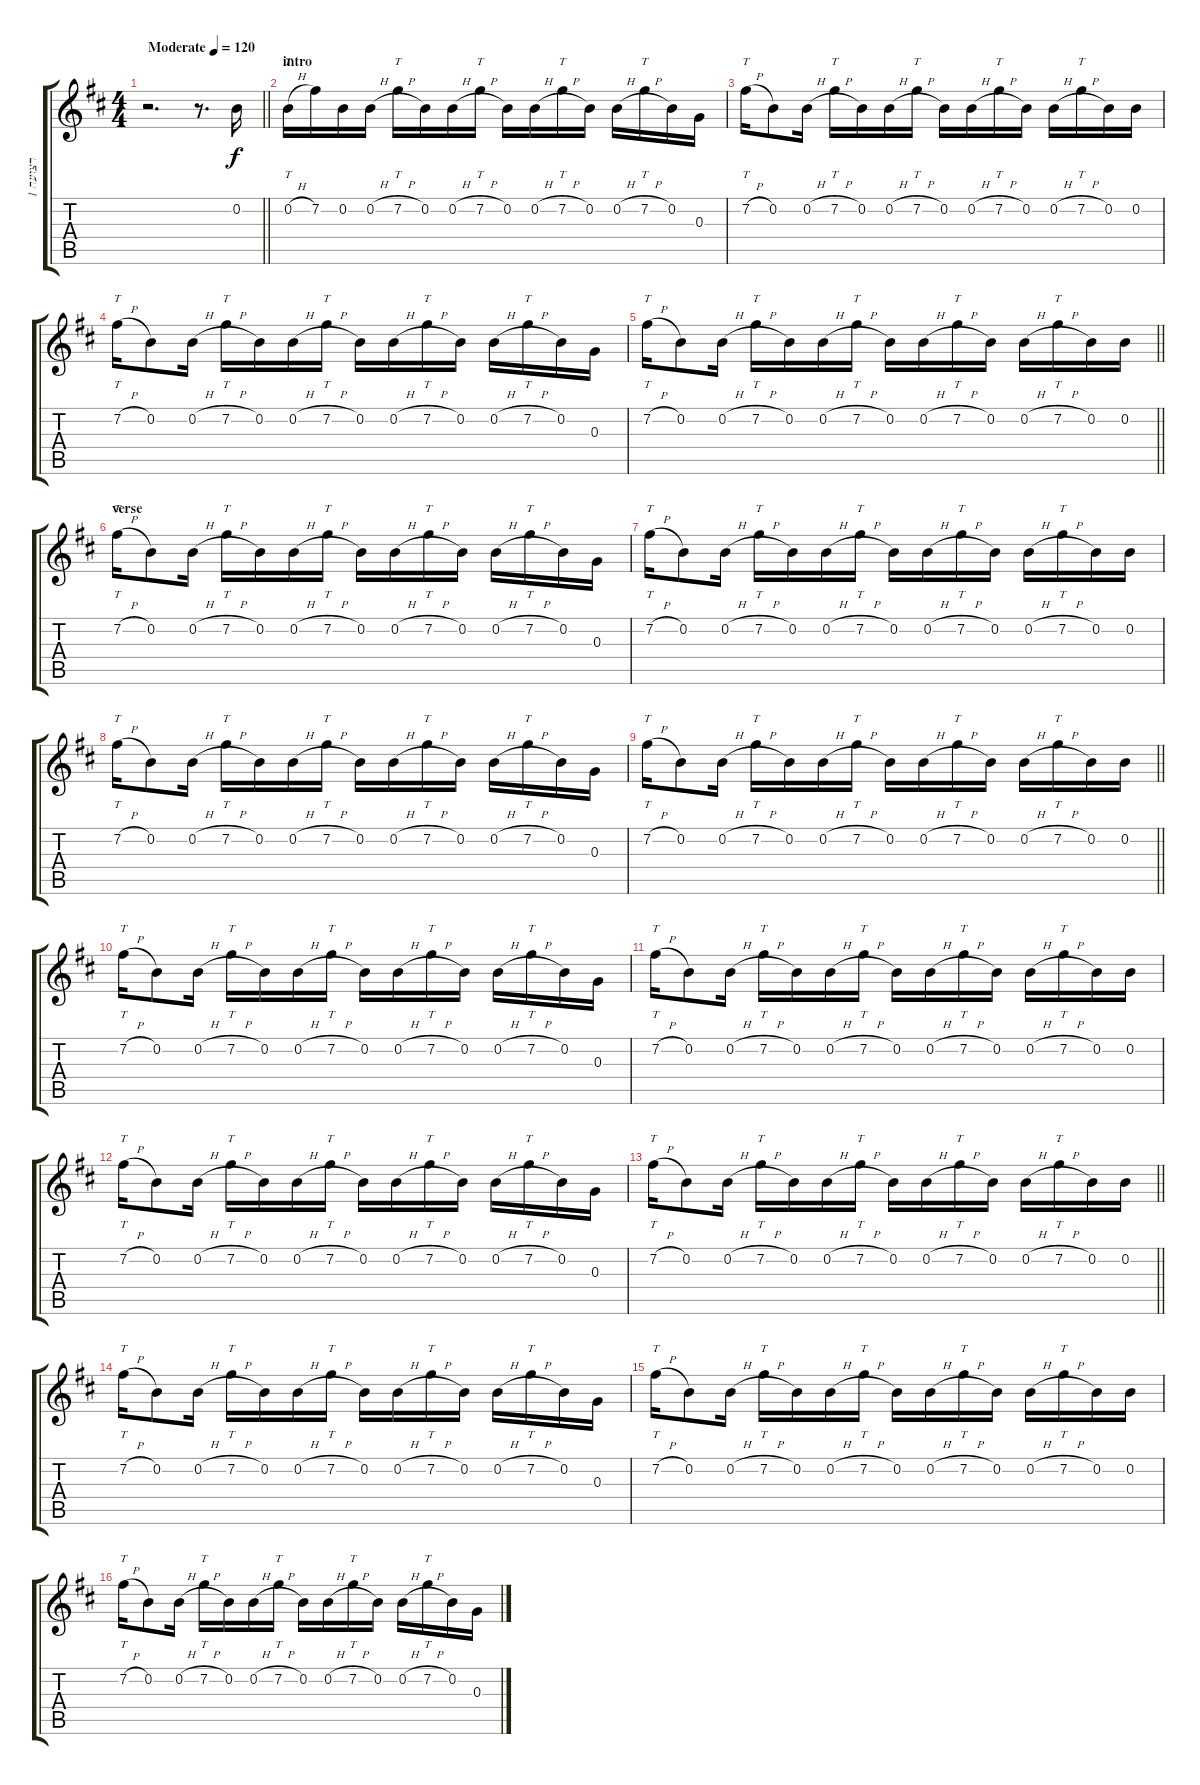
\track ("רצועה 1" "רצועה 1") {instrument distortionguitar}
\staff {score tabs}
\tuning (E4 B3 G3 D3 A2 E2) {hide}
\ts (4 4)
\tempo (120 "Moderate")
\clef g2
\barLineRight lightlight
\ks bminor
r.2{d dy f instrument distortionguitar} r.8{d} 0.2.16 |
\section ("" "intro")
0.2{h}.16{tt} 7.2.16 0.2.16 0.2{h}.16 7.2{h}.16{tt} 0.2.16 0.2{h}.16 7.2{h}.16{tt} 0.2.16 0.2{h}.16 7.2{h}.16{tt} 0.2.16 0.2{h}.16 7.2{h}.16{tt} 0.2.16 0.3.16 |
7.2{h}.16{tt} 0.2.8 0.2{h}.16 7.2{h}.16{tt} 0.2.16 0.2{h}.16 7.2{h}.16{tt} 0.2.16 0.2{h}.16 7.2{h}.16{tt} 0.2.16 0.2{h}.16 7.2{h}.16{tt} 0.2.16 0.2.16 |
7.2{h}.16{tt} 0.2.8 0.2{h}.16 7.2{h}.16{tt} 0.2.16 0.2{h}.16 7.2{h}.16{tt} 0.2.16 0.2{h}.16 7.2{h}.16{tt} 0.2.16 0.2{h}.16 7.2{h}.16{tt} 0.2.16 0.3.16 |
\barLineRight lightlight
7.2{h}.16{tt} 0.2.8 0.2{h}.16 7.2{h}.16{tt} 0.2.16 0.2{h}.16 7.2{h}.16{tt} 0.2.16 0.2{h}.16 7.2{h}.16{tt} 0.2.16 0.2{h}.16 7.2{h}.16{tt} 0.2.16 0.2.16 |
\section ("" "verse")
7.2{h}.16{tt} 0.2.8 0.2{h}.16 7.2{h}.16{tt} 0.2.16 0.2{h}.16 7.2{h}.16{tt} 0.2.16 0.2{h}.16 7.2{h}.16{tt} 0.2.16 0.2{h}.16 7.2{h}.16{tt} 0.2.16 0.3.16 |
7.2{h}.16{tt} 0.2.8 0.2{h}.16 7.2{h}.16{tt} 0.2.16 0.2{h}.16 7.2{h}.16{tt} 0.2.16 0.2{h}.16 7.2{h}.16{tt} 0.2.16 0.2{h}.16 7.2{h}.16{tt} 0.2.16 0.2.16 |
7.2{h}.16{tt} 0.2.8 0.2{h}.16 7.2{h}.16{tt} 0.2.16 0.2{h}.16 7.2{h}.16{tt} 0.2.16 0.2{h}.16 7.2{h}.16{tt} 0.2.16 0.2{h}.16 7.2{h}.16{tt} 0.2.16 0.3.16 |
\barLineRight lightlight
7.2{h}.16{tt} 0.2.8 0.2{h}.16 7.2{h}.16{tt} 0.2.16 0.2{h}.16 7.2{h}.16{tt} 0.2.16 0.2{h}.16 7.2{h}.16{tt} 0.2.16 0.2{h}.16 7.2{h}.16{tt} 0.2.16 0.2.16 |
7.2{h}.16{tt} 0.2.8 0.2{h}.16 7.2{h}.16{tt} 0.2.16 0.2{h}.16 7.2{h}.16{tt} 0.2.16 0.2{h}.16 7.2{h}.16{tt} 0.2.16 0.2{h}.16 7.2{h}.16{tt} 0.2.16 0.3.16 |
7.2{h}.16{tt} 0.2.8 0.2{h}.16 7.2{h}.16{tt} 0.2.16 0.2{h}.16 7.2{h}.16{tt} 0.2.16 0.2{h}.16 7.2{h}.16{tt} 0.2.16 0.2{h}.16 7.2{h}.16{tt} 0.2.16 0.2.16 |
7.2{h}.16{tt} 0.2.8 0.2{h}.16 7.2{h}.16{tt} 0.2.16 0.2{h}.16 7.2{h}.16{tt} 0.2.16 0.2{h}.16 7.2{h}.16{tt} 0.2.16 0.2{h}.16 7.2{h}.16{tt} 0.2.16 0.3.16 |
\barLineRight lightlight
7.2{h}.16{tt} 0.2.8 0.2{h}.16 7.2{h}.16{tt} 0.2.16 0.2{h}.16 7.2{h}.16{tt} 0.2.16 0.2{h}.16 7.2{h}.16{tt} 0.2.16 0.2{h}.16 7.2{h}.16{tt} 0.2.16 0.2.16 |
7.2{h}.16{tt} 0.2.8 0.2{h}.16 7.2{h}.16{tt} 0.2.16 0.2{h}.16 7.2{h}.16{tt} 0.2.16 0.2{h}.16 7.2{h}.16{tt} 0.2.16 0.2{h}.16 7.2{h}.16{tt} 0.2.16 0.3.16 |
7.2{h}.16{tt} 0.2.8 0.2{h}.16 7.2{h}.16{tt} 0.2.16 0.2{h}.16 7.2{h}.16{tt} 0.2.16 0.2{h}.16 7.2{h}.16{tt} 0.2.16 0.2{h}.16 7.2{h}.16{tt} 0.2.16 0.2.16 |
7.2{h}.16{tt} 0.2.8 0.2{h}.16 7.2{h}.16{tt} 0.2.16 0.2{h}.16 7.2{h}.16{tt} 0.2.16 0.2{h}.16 7.2{h}.16{tt} 0.2.16 0.2{h}.16 7.2{h}.16{tt} 0.2.16 0.3.16
